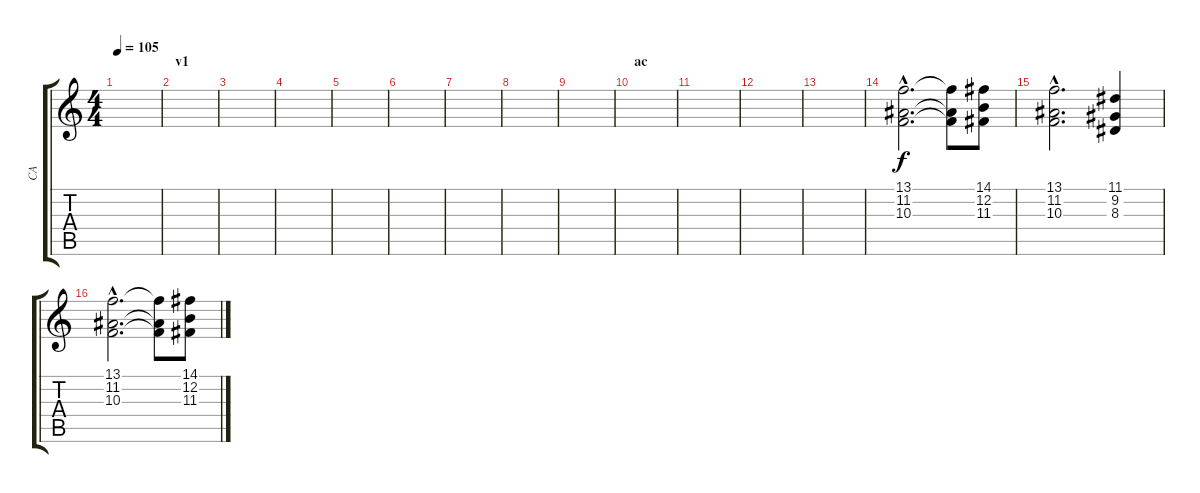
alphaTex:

\track ("CA" "CA") {instrument choiraahs}
\staff {score tabs}
\tuning (E4 B3 G3 D3 A2 E2) {hide}
\ts (4 4)
\tempo 105
\clef g2
\ks c
|
\section ("" "v1")
|
|
|
|
|
|
|
|
\section ("" "ac")
|
|
|
|
\section ("" "")
(13.1{hac} 11.2{hac} 10.3{hac}).2{d} (13.1{t} 11.2{t} 10.3{t}).8 (14.1 12.2 11.3).8 |
(13.1{hac} 11.2{hac} 10.3{hac}).2{d} (11.1 9.2 8.3).4 |
(13.1{hac} 11.2{hac} 10.3{hac}).2{d} (13.1{t} 11.2{t} 10.3{t}).8 (14.1 12.2 11.3).8
